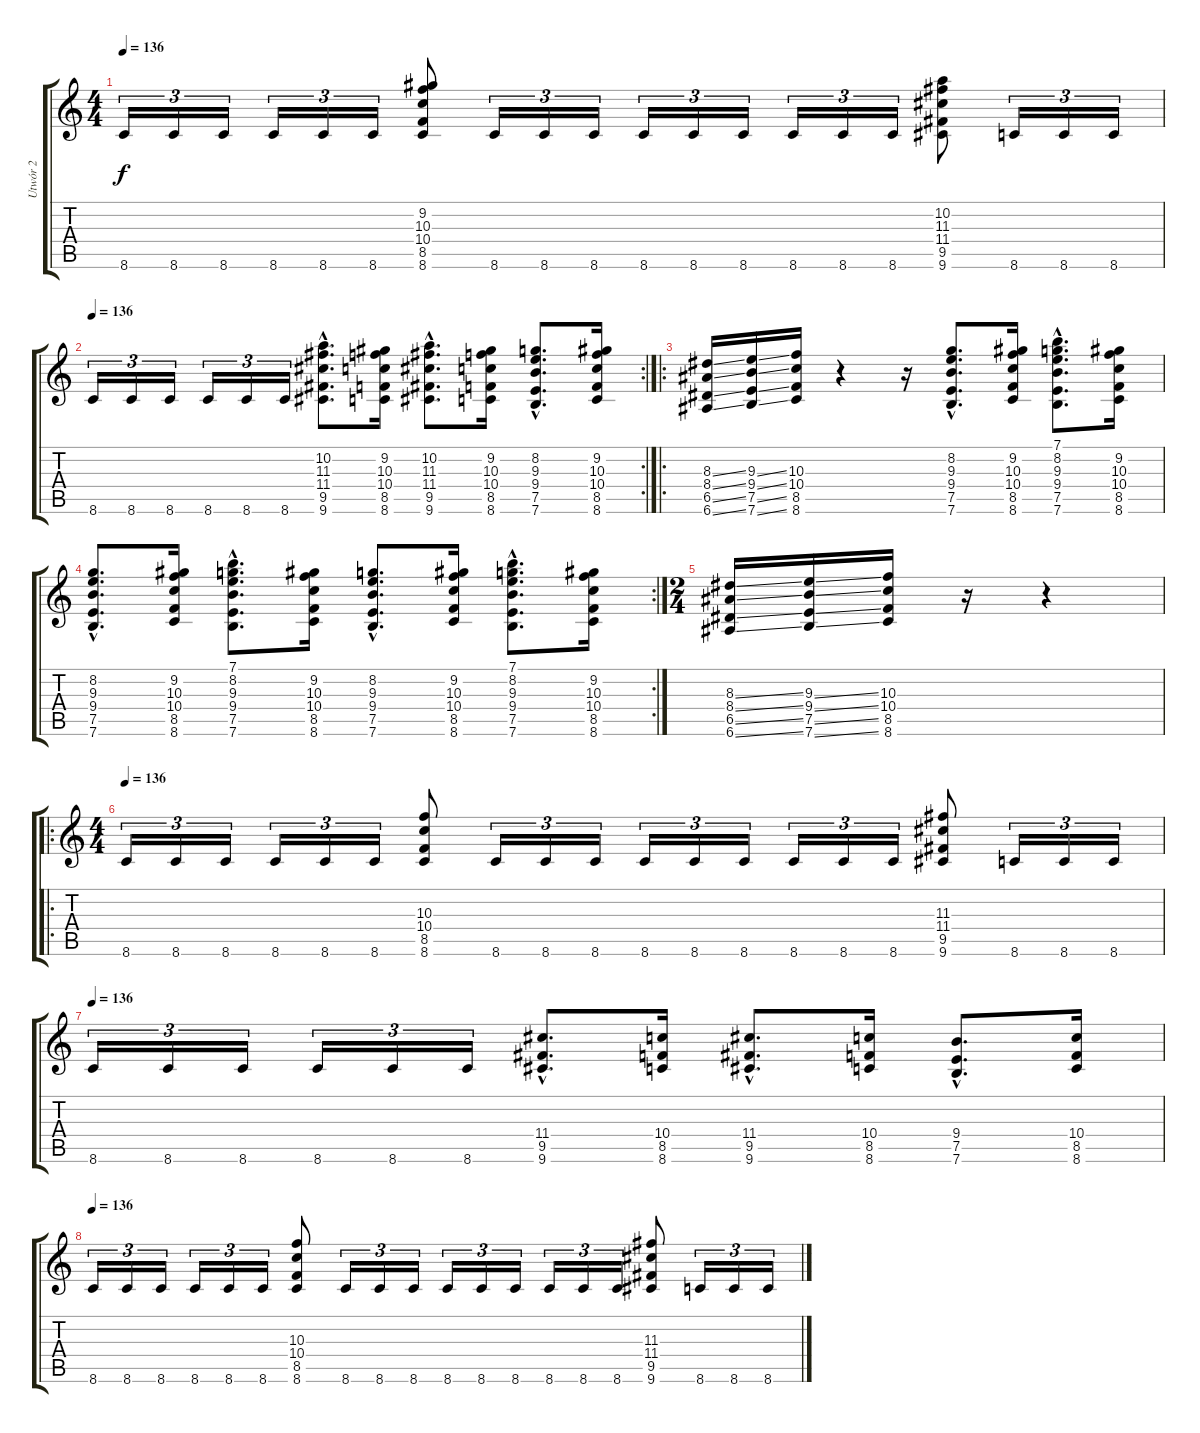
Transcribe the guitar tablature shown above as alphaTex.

\track ("Utwór 2" "Utwór 2") {instrument overdrivenguitar}
\staff {score tabs}
\tuning (E4 B3 G3 D3 A2 E2) {hide}
\ts (4 4)
\tempo 136
\clef g2
\ks c
8.6.16{tu (3 2) dy f} 8.6.16{tu (3 2)} 8.6.16{tu (3 2)} 8.6.16{tu (3 2)} 8.6.16{tu (3 2)} 8.6.16{tu (3 2)} (9.2 10.3 10.4 8.5 8.6).8 8.6.16{tu (3 2)} 8.6.16{tu (3 2)} 8.6.16{tu (3 2)} 8.6.16{tu (3 2)} 8.6.16{tu (3 2)} 8.6.16{tu (3 2)} 8.6.16{tu (3 2)} 8.6.16{tu (3 2)} 8.6.16{tu (3 2)} (10.2 11.3 11.4 9.5 9.6).8 8.6.16{tu (3 2)} 8.6.16{tu (3 2)} 8.6.16{tu (3 2)} |
\rc 2
\tempo 136
8.6.16{tu (3 2)} 8.6.16{tu (3 2)} 8.6.16{tu (3 2)} 8.6.16{tu (3 2)} 8.6.16{tu (3 2)} 8.6.16{tu (3 2)} (10.2{hac} 11.3{hac} 11.4{hac} 9.5{hac} 9.6{hac}).8{d} (9.2 10.3 10.4 8.5 8.6).16 (10.2{hac} 11.3{hac} 11.4{hac} 9.5{hac} 9.6{hac}).8{d} (9.2 10.3 10.4 8.5 8.6).16 (8.2{hac} 9.3{hac} 9.4{hac} 7.5{hac} 7.6{hac}).8{d} (9.2 10.3 10.4 8.5 8.6).16 |
\ro
(8.3{ss} 8.4{ss} 6.5{ss} 6.6{ss}).16 (9.3{ss} 9.4{ss} 7.5{ss} 7.6{ss}).16 (10.3 10.4 8.5 8.6).16 r.4 r.16 (8.2{hac} 9.3{hac} 9.4{hac} 7.5{hac} 7.6{hac}).8{d} (9.2 10.3 10.4 8.5 8.6).16 (7.1{hac} 8.2{hac} 9.3{hac} 9.4{hac} 7.5{hac} 7.6{hac}).8{d} (9.2 10.3 10.4 8.5 8.6).16 |
\rc 2
(8.2{hac} 9.3{hac} 9.4{hac} 7.5{hac} 7.6{hac}).8{d} (9.2 10.3 10.4 8.5 8.6).16 (7.1{hac} 8.2{hac} 9.3{hac} 9.4{hac} 7.5{hac} 7.6{hac}).8{d} (9.2 10.3 10.4 8.5 8.6).16 (8.2{hac} 9.3{hac} 9.4{hac} 7.5{hac} 7.6{hac}).8{d} (9.2 10.3 10.4 8.5 8.6).16 (7.1{hac} 8.2{hac} 9.3{hac} 9.4{hac} 7.5{hac} 7.6{hac}).8{d} (9.2 10.3 10.4 8.5 8.6).16 |
\ts (2 4)
(8.3{ss} 8.4{ss} 6.5{ss} 6.6{ss}).16 (9.3{ss} 9.4{ss} 7.5{ss} 7.6{ss}).16 (10.3 10.4 8.5 8.6).16 r.16 r.4 |
\ro
\ts (4 4)
\tempo 136
8.6.16{tu (3 2)} 8.6.16{tu (3 2)} 8.6.16{tu (3 2)} 8.6.16{tu (3 2)} 8.6.16{tu (3 2)} 8.6.16{tu (3 2)} (10.3 10.4 8.5 8.6).8 8.6.16{tu (3 2)} 8.6.16{tu (3 2)} 8.6.16{tu (3 2)} 8.6.16{tu (3 2)} 8.6.16{tu (3 2)} 8.6.16{tu (3 2)} 8.6.16{tu (3 2)} 8.6.16{tu (3 2)} 8.6.16{tu (3 2)} (11.3 11.4 9.5 9.6).8 8.6.16{tu (3 2)} 8.6.16{tu (3 2)} 8.6.16{tu (3 2)} |
\tempo 136
8.6.16{tu (3 2)} 8.6.16{tu (3 2)} 8.6.16{tu (3 2)} 8.6.16{tu (3 2)} 8.6.16{tu (3 2)} 8.6.16{tu (3 2)} (11.4{hac} 9.5{hac} 9.6{hac}).8{d} (10.4 8.5 8.6).16 (11.4{hac} 9.5{hac} 9.6{hac}).8{d} (10.4 8.5 8.6).16 (9.4{hac} 7.5{hac} 7.6{hac}).8{d} (10.4 8.5 8.6).16 |
\tempo 136
8.6.16{tu (3 2)} 8.6.16{tu (3 2)} 8.6.16{tu (3 2)} 8.6.16{tu (3 2)} 8.6.16{tu (3 2)} 8.6.16{tu (3 2)} (10.3 10.4 8.5 8.6).8 8.6.16{tu (3 2)} 8.6.16{tu (3 2)} 8.6.16{tu (3 2)} 8.6.16{tu (3 2)} 8.6.16{tu (3 2)} 8.6.16{tu (3 2)} 8.6.16{tu (3 2)} 8.6.16{tu (3 2)} 8.6.16{tu (3 2)} (11.3 11.4 9.5 9.6).8 8.6.16{tu (3 2)} 8.6.16{tu (3 2)} 8.6.16{tu (3 2)}
